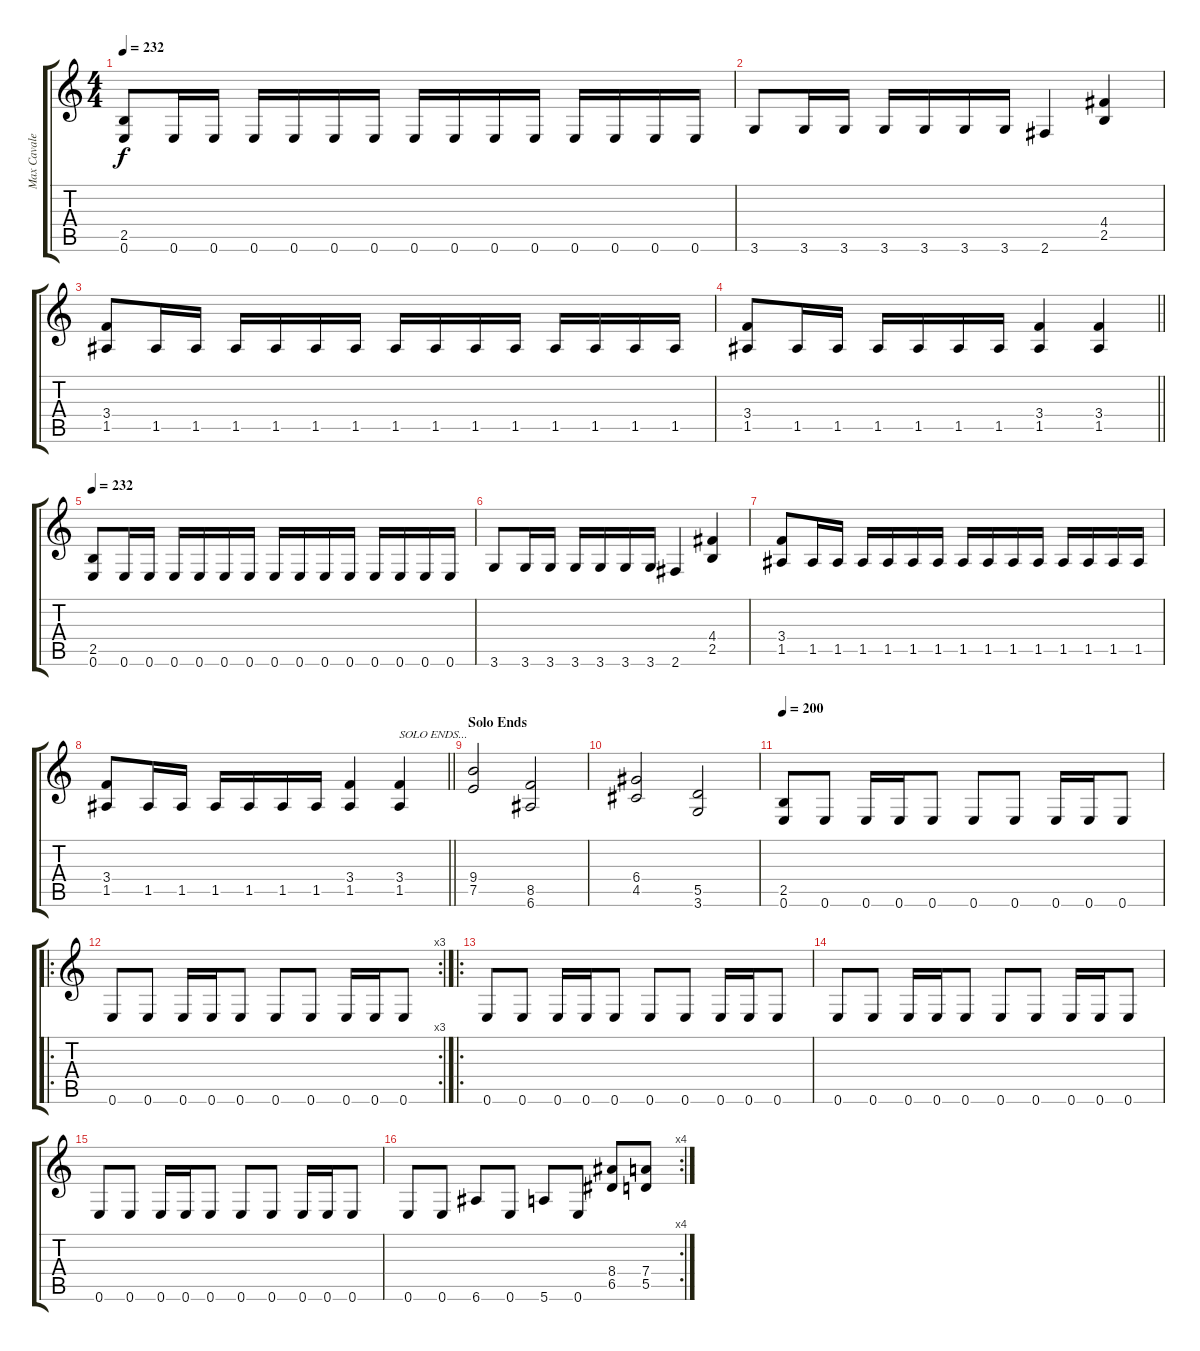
\track ("Max Cavalera" "Max Cavale") {instrument distortionguitar}
\staff {score tabs}
\tuning (E4 B3 G3 D3 A2 E2) {hide}
\ts (4 4)
\tempo 232
\clef g2
\ks c
(2.5 0.6).8{dy f} 0.6.16 0.6.16 0.6.16 0.6.16 0.6.16 0.6.16 0.6.16 0.6.16 0.6.16 0.6.16 0.6.16 0.6.16 0.6.16 0.6.16 |
3.6.8 3.6.16 3.6.16 3.6.16 3.6.16 3.6.16 3.6.16 2.6.4 (4.4 2.5).4 |
(3.4 1.5).8 1.5.16 1.5.16 1.5.16 1.5.16 1.5.16 1.5.16 1.5.16 1.5.16 1.5.16 1.5.16 1.5.16 1.5.16 1.5.16 1.5.16 |
\barLineRight lightlight
(3.4 1.5).8 1.5.16 1.5.16 1.5.16 1.5.16 1.5.16 1.5.16 (3.4 1.5).4 (3.4 1.5).4 |
\tempo 232
(2.5 0.6).8 0.6.16 0.6.16 0.6.16 0.6.16 0.6.16 0.6.16 0.6.16 0.6.16 0.6.16 0.6.16 0.6.16 0.6.16 0.6.16 0.6.16 |
3.6.8 3.6.16 3.6.16 3.6.16 3.6.16 3.6.16 3.6.16 2.6.4 (4.4 2.5).4 |
(3.4 1.5).8 1.5.16 1.5.16 1.5.16 1.5.16 1.5.16 1.5.16 1.5.16 1.5.16 1.5.16 1.5.16 1.5.16 1.5.16 1.5.16 1.5.16 |
\barLineRight lightlight
(3.4 1.5).8 1.5.16 1.5.16 1.5.16 1.5.16 1.5.16 1.5.16 (3.4 1.5).4 (3.4 1.5).4{txt "SOLO ENDS..."} |
\section ("" "Solo Ends")
(9.4 7.5).2 (8.5 6.6).2 |
(6.4 4.5).2 (5.5 3.6).2 |
\tempo 200
(2.5 0.6).8 0.6.8 0.6.16 0.6.16 0.6.8 0.6.8 0.6.8 0.6.16 0.6.16 0.6.8 |
\ro
\rc 3
0.6.8 0.6.8 0.6.16 0.6.16 0.6.8 0.6.8 0.6.8 0.6.16 0.6.16 0.6.8 |
\ro
0.6.8 0.6.8 0.6.16 0.6.16 0.6.8 0.6.8 0.6.8 0.6.16 0.6.16 0.6.8 |
0.6.8 0.6.8 0.6.16 0.6.16 0.6.8 0.6.8 0.6.8 0.6.16 0.6.16 0.6.8 |
0.6.8 0.6.8 0.6.16 0.6.16 0.6.8 0.6.8 0.6.8 0.6.16 0.6.16 0.6.8 |
\rc 4
0.6.8 0.6.8 6.6.8 0.6.8 5.6.8 0.6.8 (8.4 6.5).8 (7.4 5.5).8
